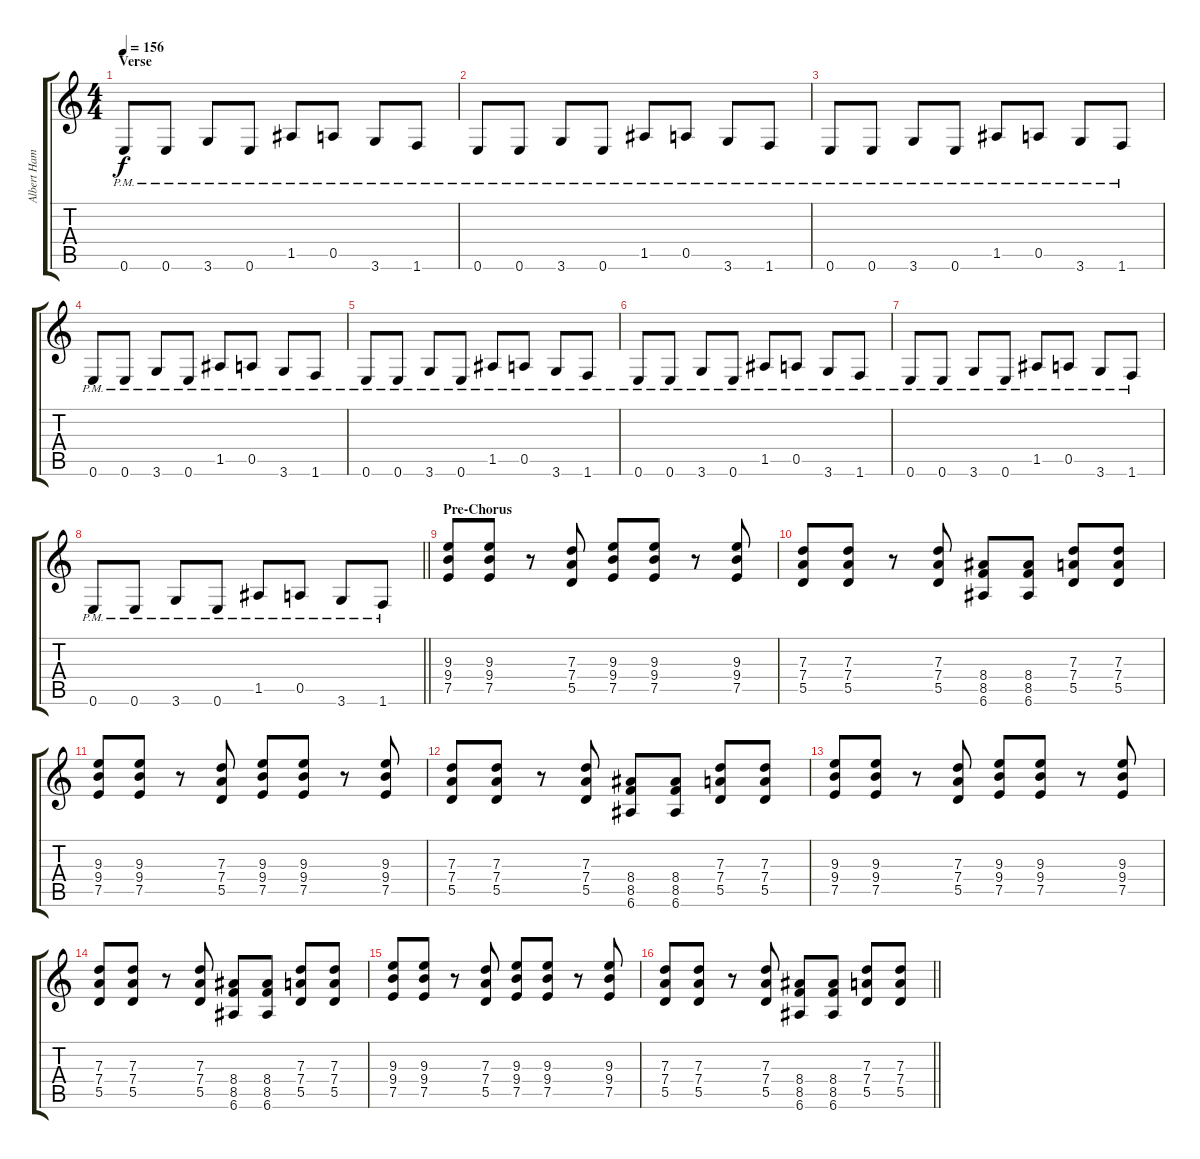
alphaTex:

\track ("Albert Hammond Jr" "Albert Ham") {instrument overdrivenguitar}
\staff {score tabs}
\tuning (E4 B3 G3 D3 A2 E2) {hide}
\ts (4 4)
\section ("" "Verse")
\tempo 156
\clef g2
\ks c
0.6{pm}.8{dy f volume 11} 0.6{pm}.8 3.6{pm}.8 0.6{pm}.8 1.5{pm}.8 0.5{pm}.8 3.6{pm}.8 1.6{pm}.8 |
0.6{pm}.8 0.6{pm}.8 3.6{pm}.8 0.6{pm}.8 1.5{pm}.8 0.5{pm}.8 3.6{pm}.8 1.6{pm}.8 |
0.6{pm}.8 0.6{pm}.8 3.6{pm}.8 0.6{pm}.8 1.5{pm}.8 0.5{pm}.8 3.6{pm}.8 1.6{pm}.8 |
0.6{pm}.8 0.6{pm}.8 3.6{pm}.8 0.6{pm}.8 1.5{pm}.8 0.5{pm}.8 3.6{pm}.8 1.6{pm}.8 |
0.6{pm}.8 0.6{pm}.8 3.6{pm}.8 0.6{pm}.8 1.5{pm}.8 0.5{pm}.8 3.6{pm}.8 1.6{pm}.8 |
0.6{pm}.8 0.6{pm}.8 3.6{pm}.8 0.6{pm}.8 1.5{pm}.8 0.5{pm}.8 3.6{pm}.8 1.6{pm}.8 |
0.6{pm}.8 0.6{pm}.8 3.6{pm}.8 0.6{pm}.8 1.5{pm}.8 0.5{pm}.8 3.6{pm}.8 1.6{pm}.8 |
\barLineRight lightlight
0.6{pm}.8 0.6{pm}.8 3.6{pm}.8 0.6{pm}.8 1.5{pm}.8 0.5{pm}.8 3.6{pm}.8 1.6{pm}.8 |
\section ("" "Pre-Chorus")
(9.3 9.4 7.5).8{volume 12} (9.3 9.4 7.5).8 r.8 (7.3 7.4 5.5).8 (9.3 9.4 7.5).8 (9.3 9.4 7.5).8 r.8 (9.3 9.4 7.5).8 |
(7.3 7.4 5.5).8 (7.3 7.4 5.5).8 r.8 (7.3 7.4 5.5).8 (8.4 8.5 6.6).8 (8.4 8.5 6.6).8 (7.3 7.4 5.5).8 (7.3 7.4 5.5).8 |
(9.3 9.4 7.5).8 (9.3 9.4 7.5).8 r.8 (7.3 7.4 5.5).8 (9.3 9.4 7.5).8 (9.3 9.4 7.5).8 r.8 (9.3 9.4 7.5).8 |
(7.3 7.4 5.5).8 (7.3 7.4 5.5).8 r.8 (7.3 7.4 5.5).8 (8.4 8.5 6.6).8 (8.4 8.5 6.6).8 (7.3 7.4 5.5).8 (7.3 7.4 5.5).8 |
(9.3 9.4 7.5).8 (9.3 9.4 7.5).8 r.8 (7.3 7.4 5.5).8 (9.3 9.4 7.5).8 (9.3 9.4 7.5).8 r.8 (9.3 9.4 7.5).8 |
(7.3 7.4 5.5).8 (7.3 7.4 5.5).8 r.8 (7.3 7.4 5.5).8 (8.4 8.5 6.6).8 (8.4 8.5 6.6).8 (7.3 7.4 5.5).8 (7.3 7.4 5.5).8 |
(9.3 9.4 7.5).8 (9.3 9.4 7.5).8 r.8 (7.3 7.4 5.5).8 (9.3 9.4 7.5).8 (9.3 9.4 7.5).8 r.8 (9.3 9.4 7.5).8 |
\barLineRight lightlight
(7.3 7.4 5.5).8 (7.3 7.4 5.5).8 r.8 (7.3 7.4 5.5).8 (8.4 8.5 6.6).8 (8.4 8.5 6.6).8 (7.3 7.4 5.5).8 (7.3 7.4 5.5).8
